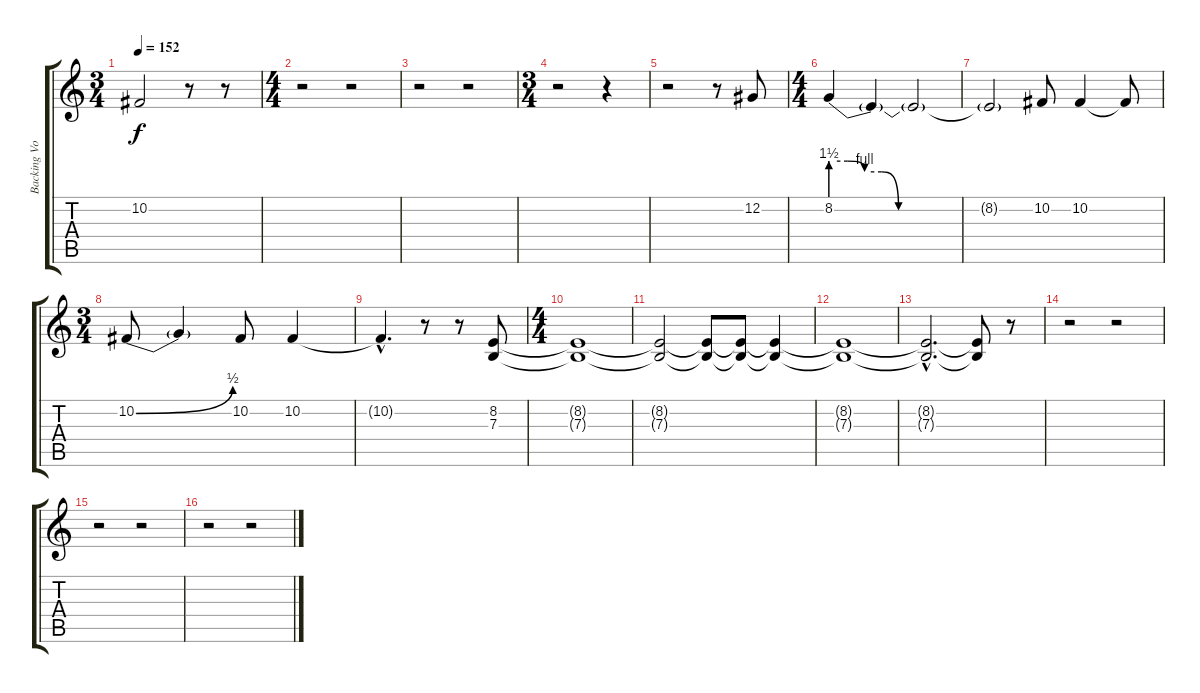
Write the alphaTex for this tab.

\track ("Backing Vocals" "Backing Vo") {instrument lead2sawtooth}
\staff {score tabs}
\tuning (Db4 Ab3 E3 B2 Gb2 Db2) {hide}
\ts (3 4)
\tempo 152
\clef g2
\ks c
10.2{t}.2{dy f} r.8 r.8 |
\ts (4 4)
r.2 r.2 |
r.2 r.2 |
\ts (3 4)
r.2 r.4 |
r.2 r.8 12.2.8 |
\ts (4 4)
8.2{be (custom 0 6 5 6 10 4 15 4 20 0 25 0 40 0 60 0)}.4 8.2{t}.4 8.2{t}.2 |
8.2{t}.2 10.2.8 10.2.4 10.2{t}.8 |
\ts (3 4)
10.2{be (bend 0 0 60 2)}.8 10.2{t}.4 10.2.8 10.2.4 |
10.2{hac t}.4{d} r.8 r.8 (8.2 7.3).8 |
\ts (4 4)
(8.2{t} 7.3{t}).1 |
(8.2{t} 7.3{t}).2 (8.2{t} 7.3{t}).8 (8.2{t} 7.3{t}).8 (8.2{t} 7.3{t}).4 |
(8.2{t} 7.3{t}).1 |
(8.2{hac t} 7.3{hac t}).2{d} (8.2{t} 7.3{t}).8 r.8 |
r.2 r.2 |
r.2 r.2 |
r.2 r.2
